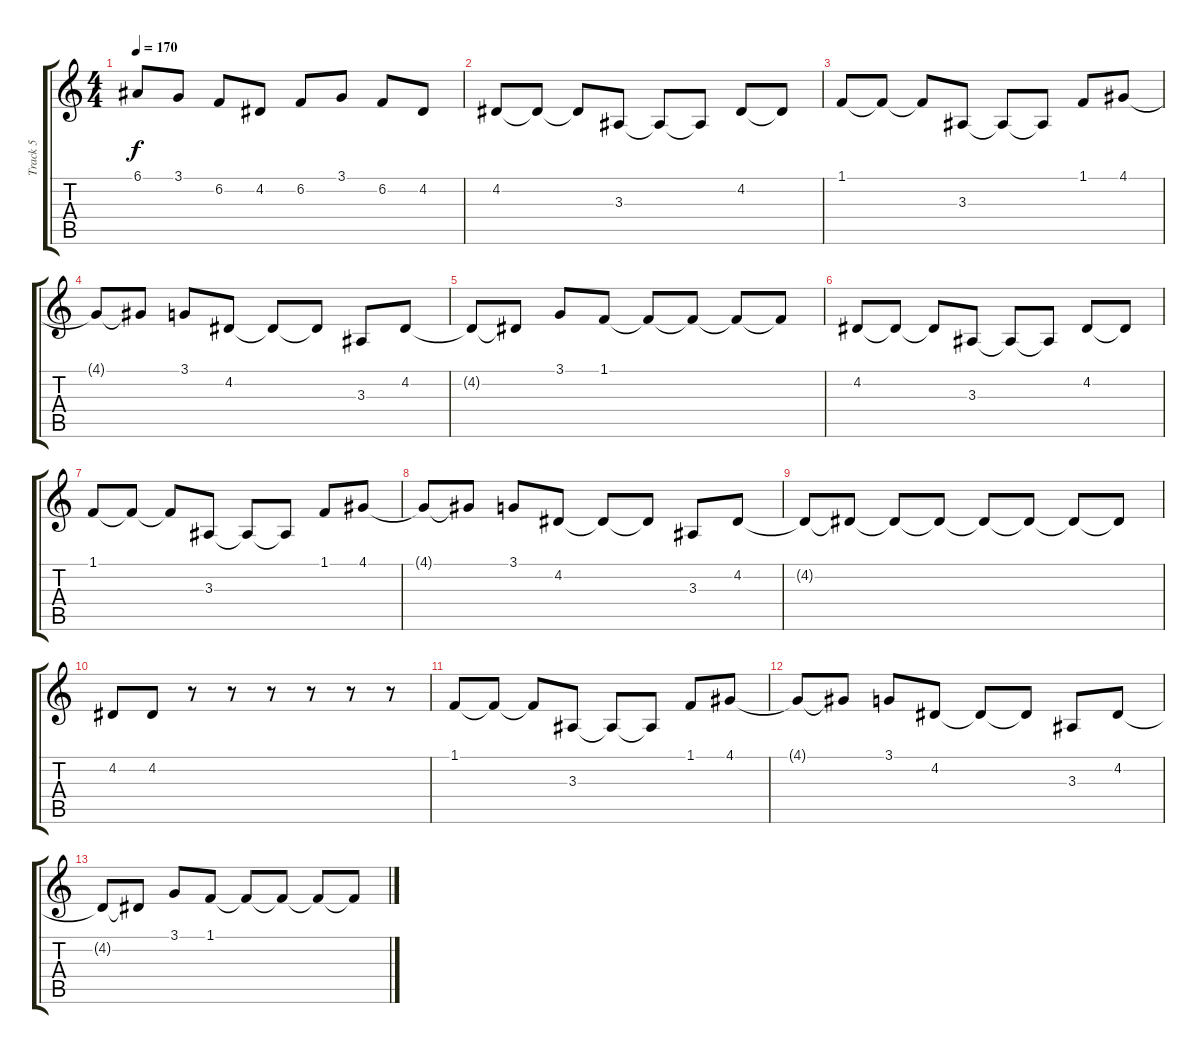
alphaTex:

\track ("Track 5" "Track 5") {instrument lead2sawtooth}
\staff {score tabs}
\tuning (E4 B3 G3 D3 A2 E2) {hide}
\ts (4 4)
\tempo 170
\clef g2
\ks c
6.1.8{dy f} 3.1.8 6.2.8 4.2.8 6.2.8 3.1.8 6.2.8 4.2.8 |
4.2.8 4.2{t}.8 4.2{t}.8 3.3.8 3.3{t}.8 3.3{t}.8 4.2.8 4.2{t}.8 |
1.1.8 1.1{t}.8 1.1{t}.8 3.3.8 3.3{t}.8 3.3{t}.8 1.1.8 4.1.8 |
4.1{t}.8 4.1{t}.8 3.1.8 4.2.8 4.2{t}.8 4.2{t}.8 3.3.8 4.2.8 |
4.2{t}.8 4.2{t}.8 3.1.8 1.1.8 1.1{t}.8 1.1{t}.8 1.1{t}.8 1.1{t}.8 |
4.2.8 4.2{t}.8 4.2{t}.8 3.3.8 3.3{t}.8 3.3{t}.8 4.2.8 4.2{t}.8 |
1.1.8 1.1{t}.8 1.1{t}.8 3.3.8 3.3{t}.8 3.3{t}.8 1.1.8 4.1.8 |
4.1{t}.8 4.1{t}.8 3.1.8 4.2.8 4.2{t}.8 4.2{t}.8 3.3.8 4.2.8 |
4.2{t}.8 4.2{t}.8 4.2{t}.8 4.2{t}.8 4.2{t}.8 4.2{t}.8 4.2{t}.8 4.2{t}.8 |
4.2.8 4.2.8 r.8 r.8 r.8 r.8 r.8 r.8 |
1.1.8 1.1{t}.8 1.1{t}.8 3.3.8 3.3{t}.8 3.3{t}.8 1.1.8 4.1.8 |
4.1{t}.8 4.1{t}.8 3.1.8 4.2.8 4.2{t}.8 4.2{t}.8 3.3.8 4.2.8 |
4.2{t}.8 4.2{t}.8 3.1.8 1.1.8 1.1{t}.8 1.1{t}.8 1.1{t}.8 1.1{t}.8
